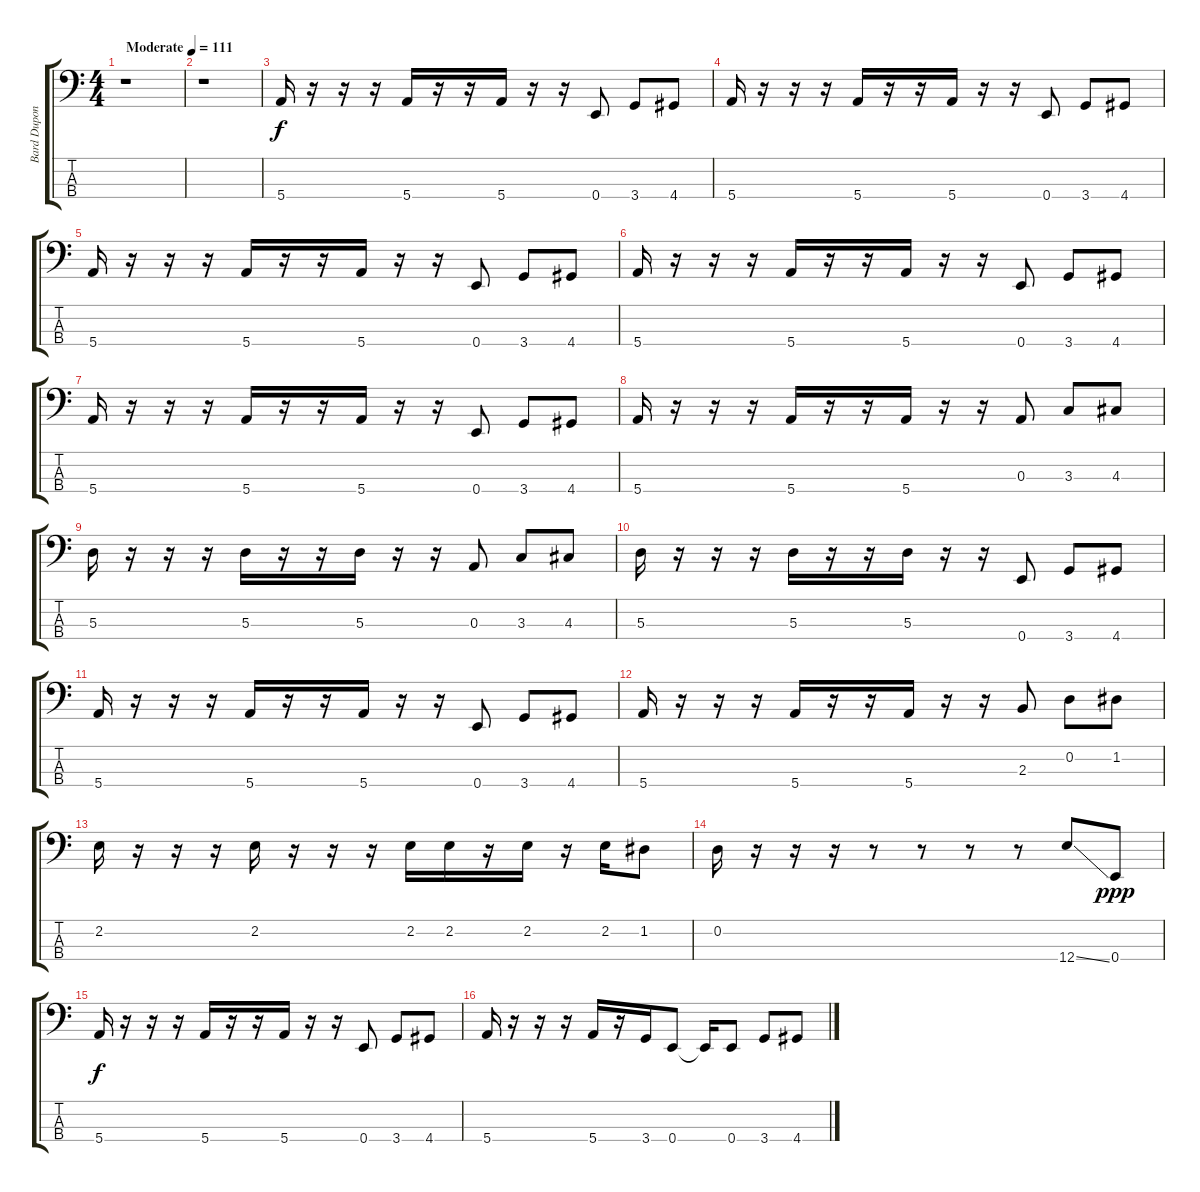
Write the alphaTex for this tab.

\track ("Bard Dupont" "Bard Dupon") {instrument electricbassfinger}
\staff {score tabs}
\tuning (G2 D2 A1 E1) {hide}
\ts (4 4)
\tempo (111 "Moderate")
\clef f4
\ks c
r.1{dy f instrument electricbassfinger} |
r.1 |
5.4.16 r.16 r.16 r.16 5.4.16 r.16 r.16 5.4.16 r.16 r.16 0.4.8 3.4.8 4.4.8 |
5.4.16 r.16 r.16 r.16 5.4.16 r.16 r.16 5.4.16 r.16 r.16 0.4.8 3.4.8 4.4.8 |
5.4.16 r.16 r.16 r.16 5.4.16 r.16 r.16 5.4.16 r.16 r.16 0.4.8 3.4.8 4.4.8 |
5.4.16 r.16 r.16 r.16 5.4.16 r.16 r.16 5.4.16 r.16 r.16 0.4.8 3.4.8 4.4.8 |
5.4.16 r.16 r.16 r.16 5.4.16 r.16 r.16 5.4.16 r.16 r.16 0.4.8 3.4.8 4.4.8 |
5.4.16 r.16 r.16 r.16 5.4.16 r.16 r.16 5.4.16 r.16 r.16 0.3.8 3.3.8 4.3.8 |
5.3.16 r.16 r.16 r.16 5.3.16 r.16 r.16 5.3.16 r.16 r.16 0.3.8 3.3.8 4.3.8 |
5.3.16 r.16 r.16 r.16 5.3.16 r.16 r.16 5.3.16 r.16 r.16 0.4.8 3.4.8 4.4.8 |
5.4.16 r.16 r.16 r.16 5.4.16 r.16 r.16 5.4.16 r.16 r.16 0.4.8 3.4.8 4.4.8 |
5.4.16 r.16 r.16 r.16 5.4.16 r.16 r.16 5.4.16 r.16 r.16 2.3.8 0.2.8 1.2.8 |
2.2.16 r.16 r.16 r.16 2.2.16 r.16 r.16 r.16 2.2.16 2.2.16 r.16 2.2.16 r.16 2.2.16 1.2.8 |
0.2.16 r.16 r.16 r.16 r.8 r.8 r.8 r.8 12.4{ss}.8 0.4.8{dy ppp} |
5.4.16{dy f} r.16 r.16 r.16 5.4.16 r.16 r.16 5.4.16 r.16 r.16 0.4.8 3.4.8 4.4.8 |
5.4.16 r.16 r.16 r.16 5.4.16 r.16 3.4.16 0.4.8 0.4{t}.16 0.4.8 3.4.8 4.4.8
